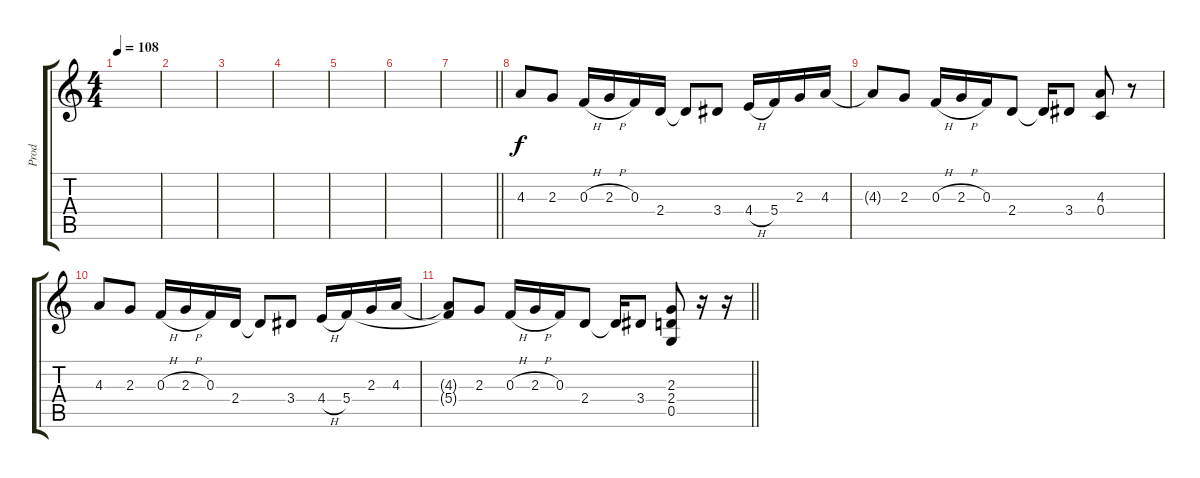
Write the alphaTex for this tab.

\track ("Prod" "Prod") {instrument overdrivenguitar}
\staff {score tabs}
\tuning (D4 A3 F3 C3 G2 D2) {hide}
\ts (4 4)
\tempo 108
\clef g2
\ks c
|
|
|
|
|
|
\barLineRight lightlight
|
4.3.8 2.3.8 0.3{h}.16 2.3{h}.16 0.3.16 2.4.16 2.4{t}.8 3.4.8 4.4{h}.16 5.4.16 2.3.16 4.3.16 |
4.3{t}.8 2.3.8 0.3{h}.16 2.3{h}.16 0.3.16 2.4.8 2.4{t}.16 3.4.8 (4.3 0.4).8 r.8 |
4.3.8 2.3.8 0.3{h}.16 2.3{h}.16 0.3.16 2.4.16 2.4{t}.8 3.4.8 4.4{h}.16 5.4.16 2.3.16 4.3.16 |
\barLineRight lightlight
(4.3{t} 5.4{t}).8 2.3.8 0.3{h}.16 2.3{h}.16 0.3.16 2.4.8 2.4{t}.16 3.4.8 (2.3 2.4 0.5).8 r.16 r.16
